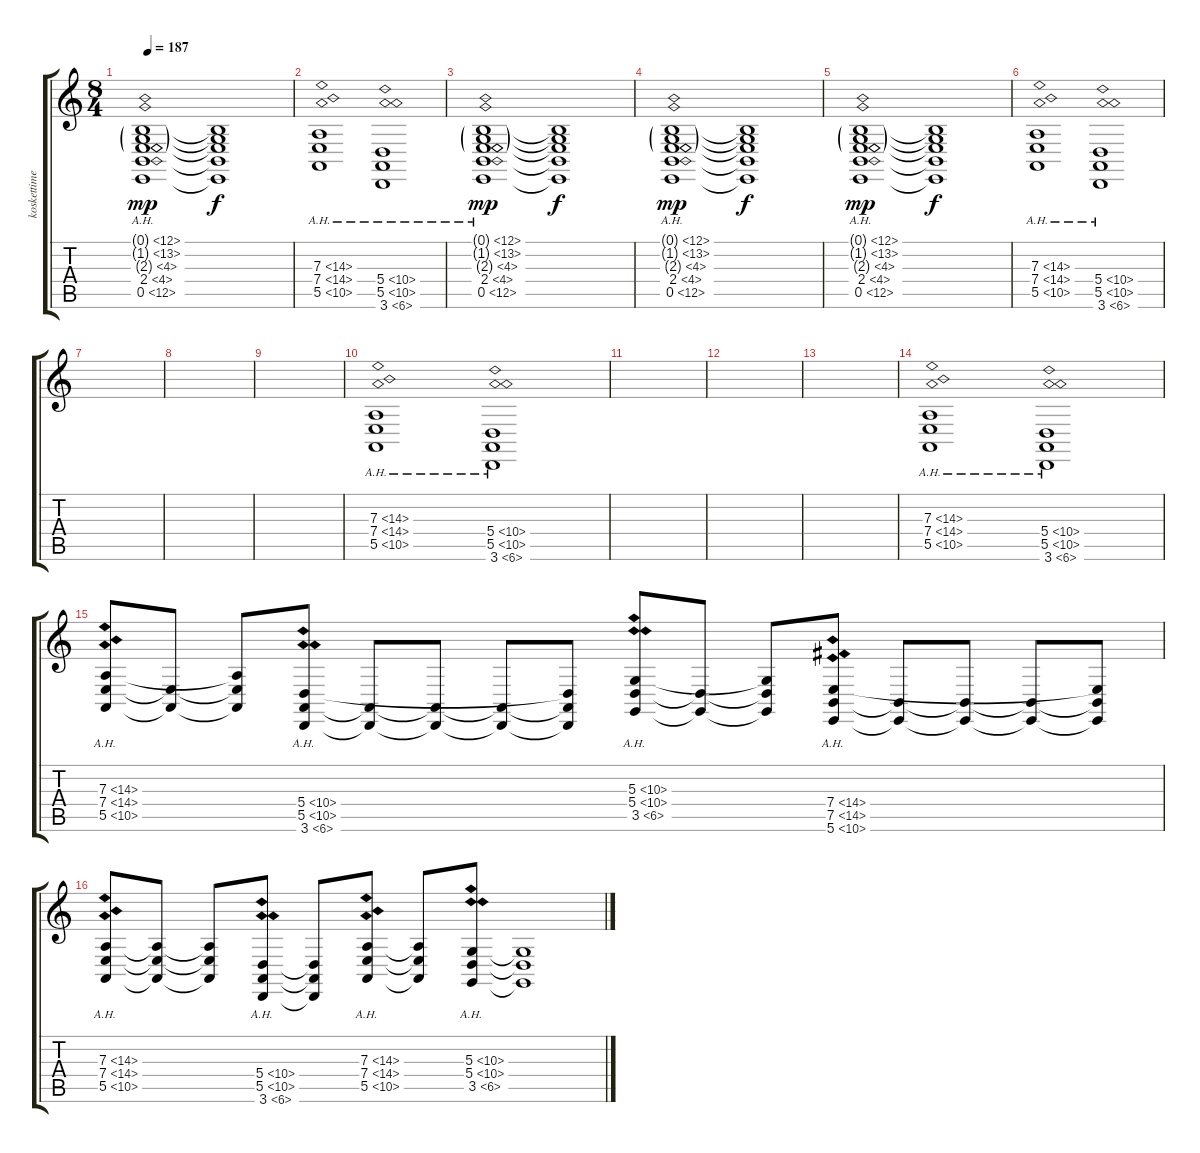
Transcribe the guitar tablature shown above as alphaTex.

\track ("koskettimet 3" "koskettime") {instrument choiraahs}
\staff {score tabs}
\tuning (B3 Gb3 D3 A2 E2 B1) {hide}
\ts (8 4)
\tempo 187
\clef g2
\ks c
(0.1{ah 12 g} 1.2{ah 12 g} 2.3{ah 2 g} 2.4{ah 2} 0.5{ah 12}).1{dy mp} (0.1{t} 1.2{t} 2.3{t} 2.4{t} 0.5{t}).1{dy f} |
(7.3{ah 7} 7.4{ah 7} 5.5{ah 5}).1 (5.4{ah 5} 5.5{ah 5} 3.6{ah 3}).1 |
(0.1{ah 12 g} 1.2{ah 12 g} 2.3{ah 2 g} 2.4{ah 2} 0.5{ah 12}).1{dy mp} (0.1{t} 1.2{t} 2.3{t} 2.4{t} 0.5{t}).1{dy f} |
(0.1{ah 12 g} 1.2{ah 12 g} 2.3{ah 2 g} 2.4{ah 2} 0.5{ah 12}).1{dy mp} (0.1{t} 1.2{t} 2.3{t} 2.4{t} 0.5{t}).1{dy f} |
(0.1{ah 12 g} 1.2{ah 12 g} 2.3{ah 2 g} 2.4{ah 2} 0.5{ah 12}).1{dy mp} (0.1{t} 1.2{t} 2.3{t} 2.4{t} 0.5{t}).1{dy f} |
(7.3{ah 7} 7.4{ah 7} 5.5{ah 5}).1 (5.4{ah 5} 5.5{ah 5} 3.6{ah 3}).1 |
|
|
|
(7.3{ah 7} 7.4{ah 7} 5.5{ah 5}).1 (5.4{ah 5} 5.5{ah 5} 3.6{ah 3}).1 |
|
|
|
(7.3{ah 7} 7.4{ah 7} 5.5{ah 5}).1 (5.4{ah 5} 5.5{ah 5} 3.6{ah 3}).1 |
(7.3{ah 7} 7.4{ah 7} 5.5{ah 5}).8 (7.4{t} 5.5{t}).8 (7.3{t} 7.4{t} 5.5{t}).8 (5.4{ah 5} 5.5{ah 5} 3.6{ah 3}).8 (5.5{t} 3.6{t}).8 (5.5{t} 3.6{t}).8 (5.5{t} 3.6{t}).8 (5.4{t} 5.5{t} 3.6{t}).8 (5.3{ah 5} 5.4{ah 5} 3.5{ah 3}).8 (5.4{t} 3.5{t}).8 (5.3{t} 5.4{t} 3.5{t}).8 (7.4{ah 7} 7.5{ah 7} 5.6{ah 5}).8 (7.5{t} 5.6{t}).8 (7.5{t} 5.6{t}).8 (7.5{t} 5.6{t}).8 (7.4{t} 7.5{t} 5.6{t}).8 |
(7.3{ah 7} 7.4{ah 7} 5.5{ah 5}).8 (7.3{t} 7.4{t} 5.5{t}).8 (7.3{t} 7.4{t} 5.5{t}).8 (5.4{ah 5} 5.5{ah 5} 3.6{ah 3}).8 (5.4{t} 5.5{t} 3.6{t}).8 (7.3{ah 7} 7.4{ah 7} 5.5{ah 5}).8 (7.3{t} 7.4{t} 5.5{t}).8 (5.3{ah 5} 5.4{ah 5} 3.5{ah 3}).8 (5.3{t} 5.4{t} 3.5{t}).1
